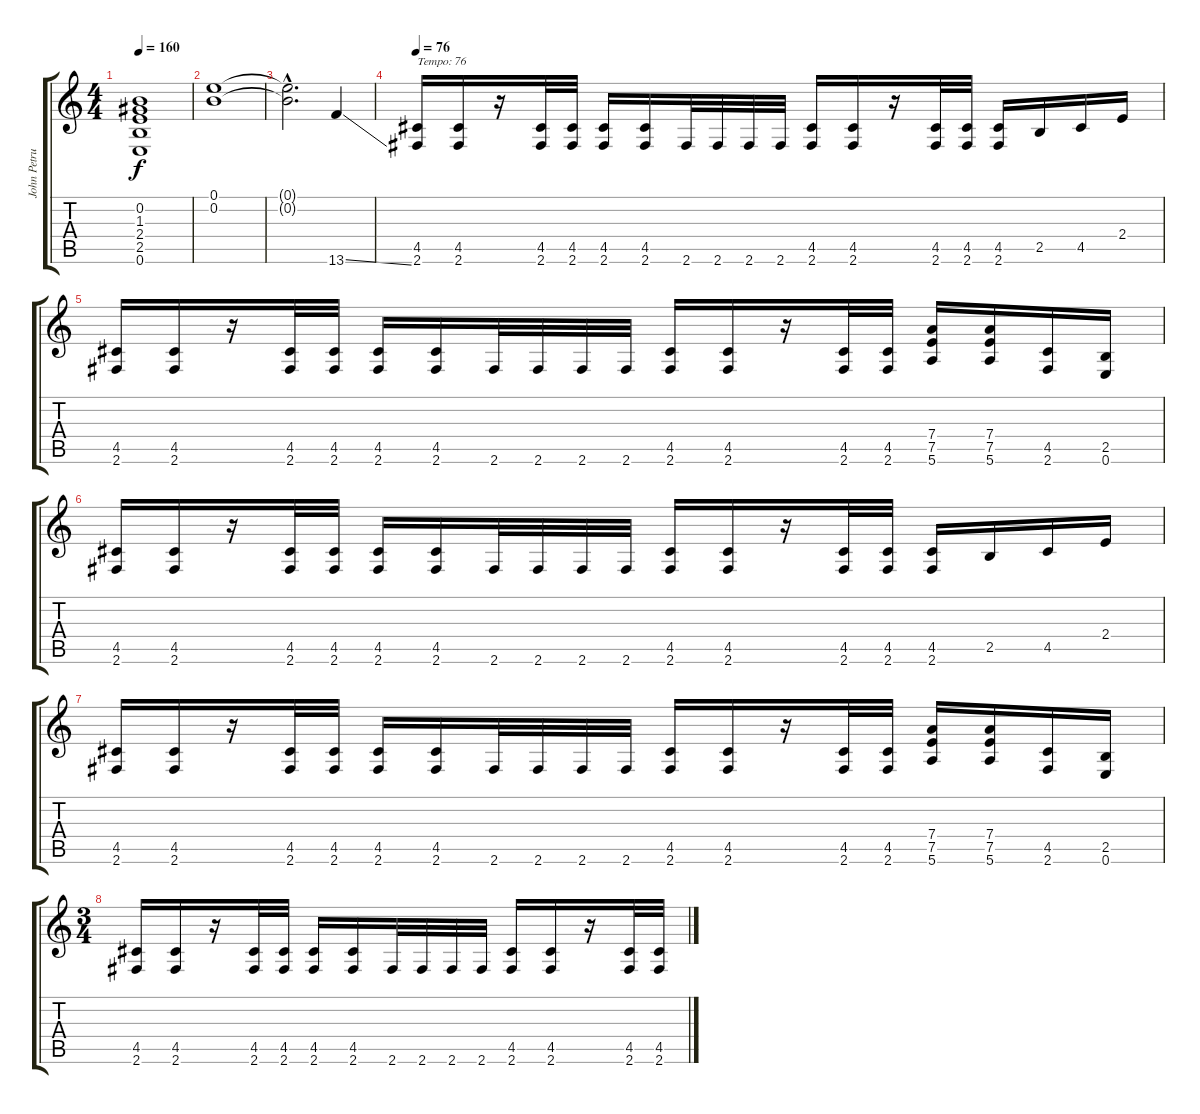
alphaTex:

\track ("John Petrucci - 6 Strings Guitar" "John Petru") {instrument distortionguitar}
\staff {score tabs}
\tuning (E4 B3 G3 D3 A2 E2) {hide}
\ts (4 4)
\tempo 160
\clef g2
\ks c
(0.2{t} 1.3{t} 2.4{t} 2.5{t} 0.6{t}).1{dy f} |
(0.1 0.2).1 |
(0.1{hac t} 0.2{hac t}).2{d} 13.6{ss}.4 |
\tempo 76
(4.5 2.6).16{txt "Tempo: 76"} (4.5 2.6).16 r.16 (4.5 2.6).32 (4.5 2.6).32 (4.5 2.6).16 (4.5 2.6).16 2.6.32 2.6.32 2.6.32 2.6.32 (4.5 2.6).16 (4.5 2.6).16 r.16 (4.5 2.6).32 (4.5 2.6).32 (4.5 2.6).16 2.5.16 4.5.16 2.4.16 |
(4.5 2.6).16 (4.5 2.6).16 r.16 (4.5 2.6).32 (4.5 2.6).32 (4.5 2.6).16 (4.5 2.6).16 2.6.32 2.6.32 2.6.32 2.6.32 (4.5 2.6).16 (4.5 2.6).16 r.16 (4.5 2.6).32 (4.5 2.6).32 (7.4 7.5 5.6).16 (7.4 7.5 5.6).16 (4.5 2.6).16 (2.5 0.6).16 |
(4.5 2.6).16 (4.5 2.6).16 r.16 (4.5 2.6).32 (4.5 2.6).32 (4.5 2.6).16 (4.5 2.6).16 2.6.32 2.6.32 2.6.32 2.6.32 (4.5 2.6).16 (4.5 2.6).16 r.16 (4.5 2.6).32 (4.5 2.6).32 (4.5 2.6).16 2.5.16 4.5.16 2.4.16 |
(4.5 2.6).16 (4.5 2.6).16 r.16 (4.5 2.6).32 (4.5 2.6).32 (4.5 2.6).16 (4.5 2.6).16 2.6.32 2.6.32 2.6.32 2.6.32 (4.5 2.6).16 (4.5 2.6).16 r.16 (4.5 2.6).32 (4.5 2.6).32 (7.4 7.5 5.6).16 (7.4 7.5 5.6).16 (4.5 2.6).16 (2.5 0.6).16 |
\ts (3 4)
(4.5 2.6).16 (4.5 2.6).16 r.16 (4.5 2.6).32 (4.5 2.6).32 (4.5 2.6).16 (4.5 2.6).16 2.6.32 2.6.32 2.6.32 2.6.32 (4.5 2.6).16 (4.5 2.6).16 r.16 (4.5 2.6).32 (4.5 2.6).32
